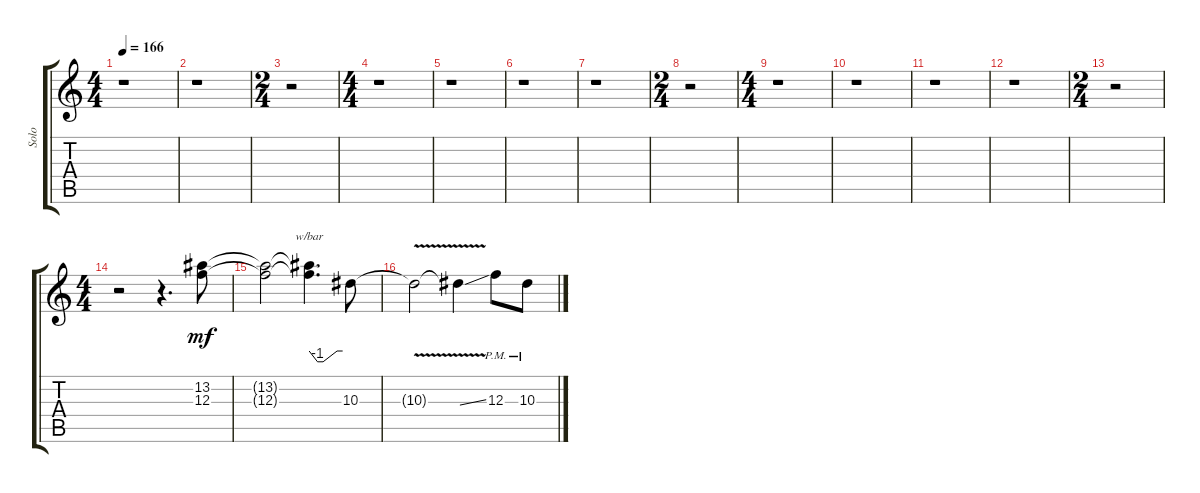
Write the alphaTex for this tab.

\track ("Solo" "Solo") {instrument distortionguitar}
\staff {score tabs}
\tuning (D4 A3 F3 C3 G2 C2) {hide}
\ts (4 4)
\tempo 166
\clef g2
\ks c
r.1{dy mf} |
r.1 |
\ts (2 4)
r.2 |
\ts (4 4)
r.1 |
r.1 |
r.1 |
r.1 |
\ts (2 4)
r.2 |
\ts (4 4)
r.1 |
r.1 |
r.1 |
r.1 |
\ts (2 4)
r.2 |
\ts (4 4)
r.2 r.4{d} (13.2 12.3).8 |
(13.2{t} 12.3{t}).2 (13.2{t} 12.3{t}).4{d tbe (custom default 0 0 15 -4 25 -4 50 0 60 0)} 10.3.8 |
10.3{v t}.2 10.3{v ss t}.4 12.3{pm}.8 10.3{pm}.8
